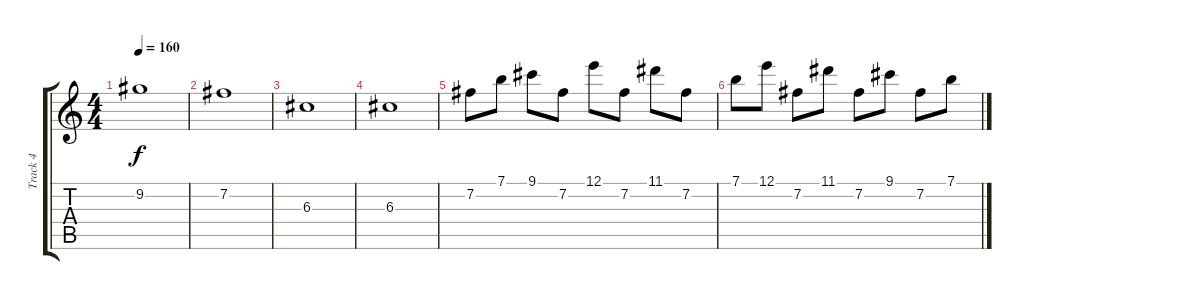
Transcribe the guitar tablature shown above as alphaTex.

\track ("Track 4" "Track 4") {instrument overdrivenguitar}
\staff {score tabs}
\tuning (E4 B3 G3 D3 A2 E2) {hide}
\ts (4 4)
\tempo 160
\clef g2
\ks c
9.2.1{dy f} |
7.2.1 |
6.3.1 |
6.3.1 |
7.2.8 7.1.8 9.1.8 7.2.8 12.1.8 7.2.8 11.1.8 7.2.8 |
7.1.8 12.1.8 7.2.8 11.1.8 7.2.8 9.1.8 7.2.8 7.1.8
